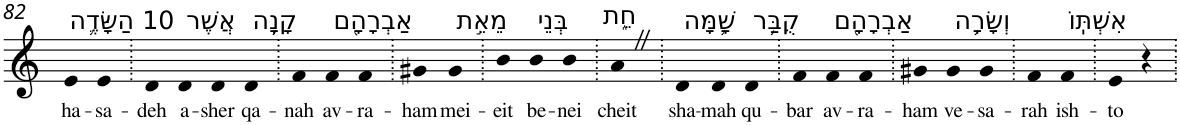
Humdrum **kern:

**kern	**text
*part1	*part1
*staff1	*staff1
*I"Piano	*
*I'Pno	*
!!LO:PB:g=z
*clefG2	*
*k[]	*
=82	=82
!LO:TX:a:t=10 הַשָּׂדֶ֛ה	!
!	!LO:LY:b
4e	ha-
!	!LO:LY:b
4e	-sa-
=83.	=83.
!	!LO:LY:b
4d	-deh
!LO:TX:a:t=אֲשֶׁר	!
!	!LO:LY:b
4d	a-
!	!LO:LY:b
4d	-sher
!LO:TX:a:t=קָנָ֥ה	!
!	!LO:LY:b
4d	qa-
=84.	=84.
!	!LO:LY:b
4f	-nah
!LO:TX:a:t=אַבְרָהָ֖ם	!
!	!LO:LY:b
4f	av-
!	!LO:LY:b
4f	-ra-
=85.	=85.
!	!LO:LY:b
4g#X	-ham
!LO:TX:a:t=מֵאֵ֣ת	!
!	!LO:LY:b
4g#	mei-
=86.	=86.
!	!LO:LY:b
4b	-eit
!LO:TX:a:t=בְּנֵי	!
!	!LO:LY:b
4b	be-
!	!LO:LY:b
4b	-nei
=87.	=87.
!LO:TX:a:t=חֵ֑ת	!
!	!LO:LY:b
4aZ	cheit
=88.	=88.
!LO:TX:a:t=שָׁ֛מָּה	!
!	!LO:LY:b
4d	sha-
!	!LO:LY:b
4d	-mah
!LO:TX:a:t=קֻבַּ֥ר	!
!	!LO:LY:b
4d	qu-
=89.	=89.
!	!LO:LY:b
4f	-bar
!LO:TX:a:t=אַבְרָהָ֖ם	!
!	!LO:LY:b
4f	av-
!	!LO:LY:b
4f	-ra-
=90.	=90.
!	!LO:LY:b
4g#X	-ham
!LO:TX:a:t=וְשָׂרָ֥ה	!
!	!LO:LY:b
4g#	ve-
!	!LO:LY:b
4g#	-sa-
=91.	=91.
!	!LO:LY:b
4f	-rah
!LO:TX:a:t=אִשְׁתּֽוֹ	!
!	!LO:LY:b
4f	ish-
=92.	=92.
!	!LO:LY:b
4e	-to
4r	.
=.	=.
*-	*-
